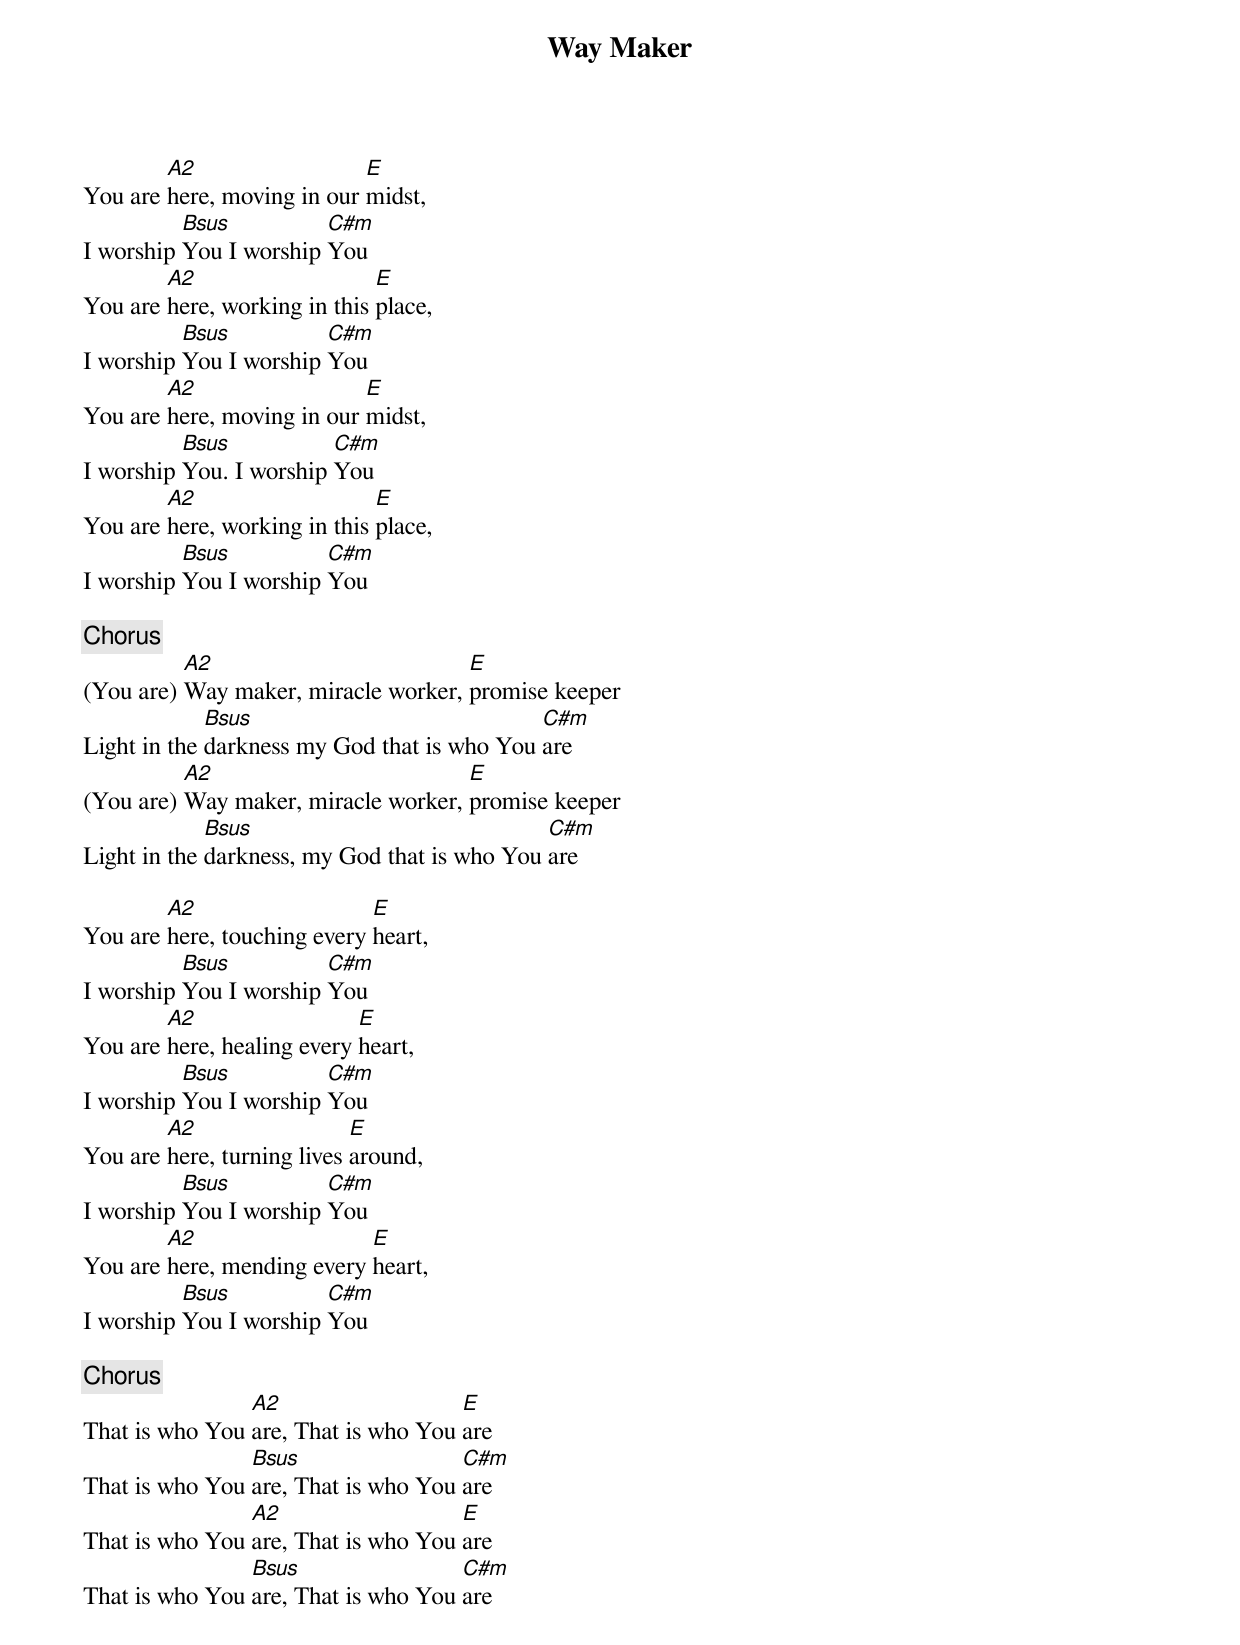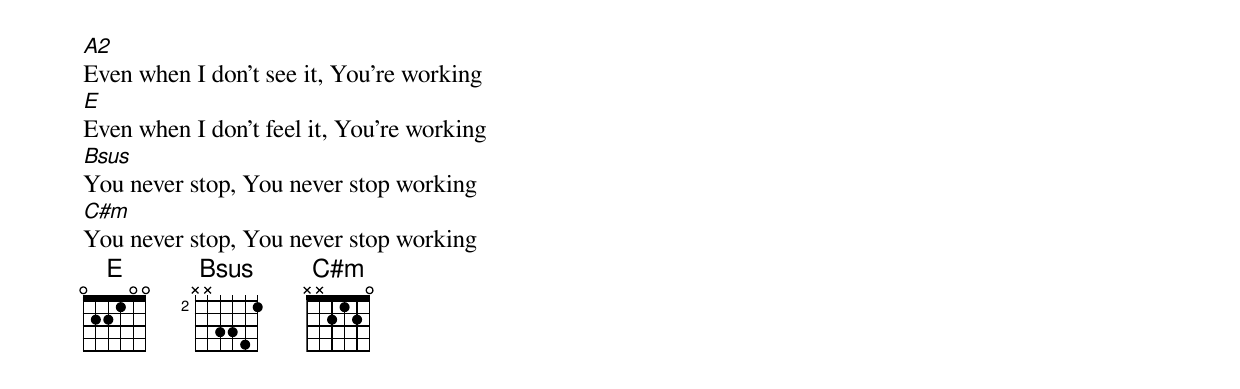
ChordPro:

{Title: Way Maker}
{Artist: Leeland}

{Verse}
You are [A2]here, moving in our [E]midst,
I worship [Bsus]You I worship [C#m]You
You are [A2]here, working in this [E]place,
I worship [Bsus]You I worship [C#m]You
You are [A2]here, moving in our [E]midst,
I worship [Bsus]You. I worship [C#m]You
You are [A2]here, working in this [E]place,
I worship [Bsus]You I worship [C#m]You

{Chorus}
(You are) [A2]Way maker, miracle worker, [E]promise keeper
Light in the [Bsus]darkness my God that is who You [C#m]are
(You are) [A2]Way maker, miracle worker, [E]promise keeper
Light in the [Bsus]darkness, my God that is who You [C#m]are

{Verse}
You are [A2]here, touching every [E]heart,
I worship [Bsus]You I worship [C#m]You
You are [A2]here, healing every [E]heart,
I worship [Bsus]You I worship [C#m]You
You are [A2]here, turning lives [E]around,
I worship [Bsus]You I worship [C#m]You
You are [A2]here, mending every [E]heart,
I worship [Bsus]You I worship [C#m]You

{Chorus Tag}
That is who You [A2]are, That is who You [E]are
That is who You [Bsus]are, That is who You [C#m]are
That is who You [A2]are, That is who You [E]are
That is who You [Bsus]are, That is who You [C#m]are

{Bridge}
[A2]Even when I don't see it, You're working
[E]Even when I don't feel it, You're working
[Bsus]You never stop, You never stop working
[C#m]You never stop, You never stop working
